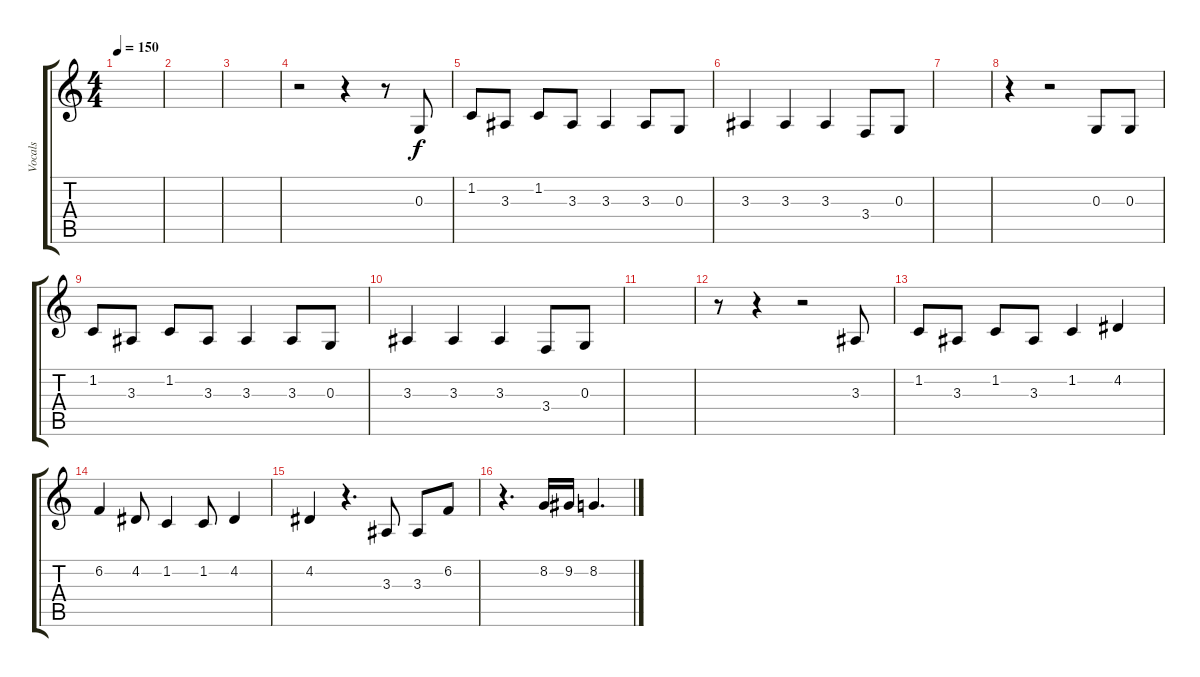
\track ("Vocals" "Vocals") {instrument tenorsax}
\staff {score tabs}
\tuning (E4 B3 G3 D3 A2 E2) {hide}
\ts (4 4)
\tempo 150
\clef g2
\ks c
|
|
|
r.2 r.4 r.8 0.3.8 |
1.2.8 3.3.8 1.2.8 3.3.8 3.3.4 3.3.8 0.3.8 |
3.3.4 3.3.4 3.3.4 3.4.8 0.3.8 |
|
r.4 r.2 0.3.8 0.3.8 |
1.2.8 3.3.8 1.2.8 3.3.8 3.3.4 3.3.8 0.3.8 |
3.3.4 3.3.4 3.3.4 3.4.8 0.3.8 |
|
r.8 r.4 r.2 3.3.8 |
1.2.8 3.3.8 1.2.8 3.3.8 1.2.4 4.2.4 |
6.2.4 4.2.8 1.2.4 1.2.8 4.2.4 |
4.2.4 r.4{d} 3.3.8 3.3.8 6.2.8 |
r.4{d} 8.2.16 9.2.16 8.2.4{d}
